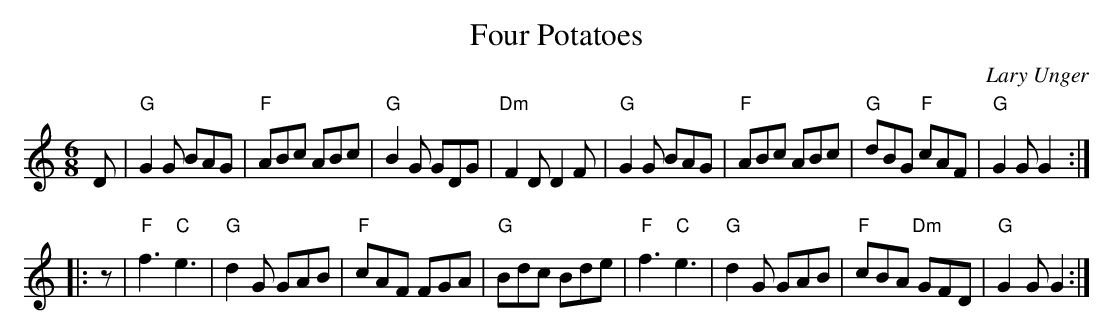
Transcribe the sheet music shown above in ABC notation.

X:1
T: Four Potatoes
C: Lary Unger
M: 6/8
L: 1/8
K: Gmix
D \
| "G"G2G BAG | "F"ABc ABc | "G"B2G GDG | "Dm"F2D D2F \
| "G"G2G BAG | "F"ABc ABc | "G"dBG "F"cAF | "G"G2G G2 :|
|: z \
| "F"f3 "C"e3 | "G"d2G GAB | "F"cAF FGA | "G"Bdc Bde \
| "F"f3 "C"e3 | "G"d2G GAB | "F"cBA "Dm"GFD | "G"G2G G2 :|
